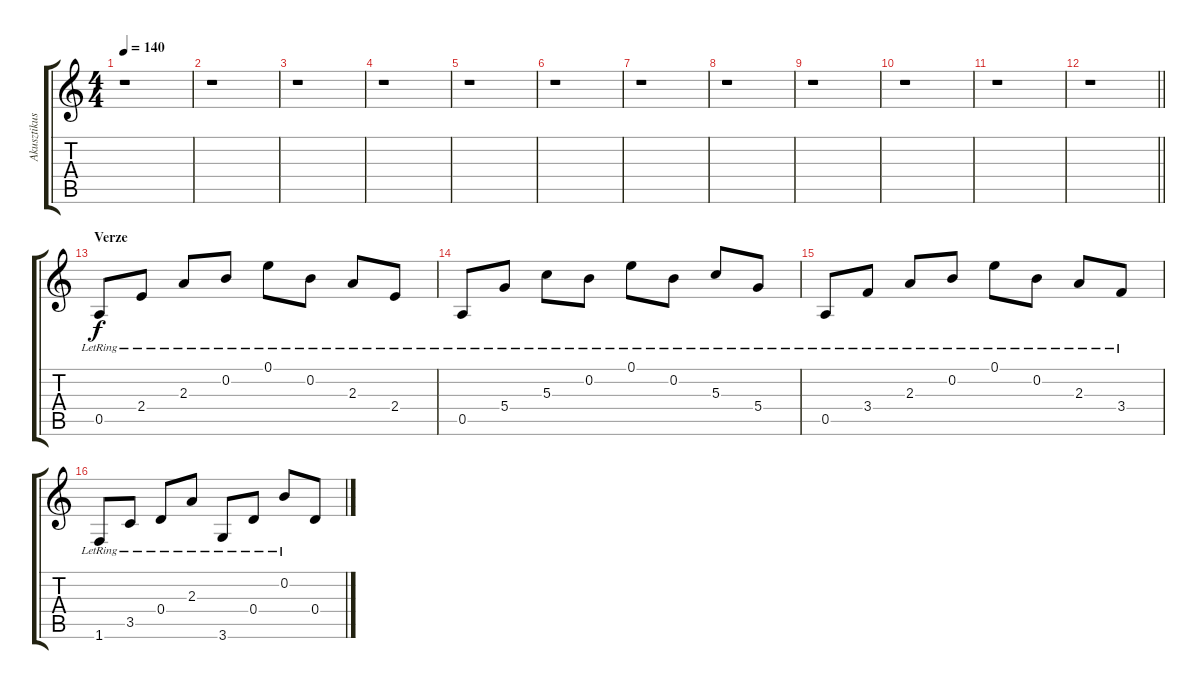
\track ("Akusztikus I" "Akusztikus") {instrument acousticguitarnylon}
\staff {score tabs}
\tuning (E4 B3 G3 D3 A2 E2) {hide}
\ts (4 4)
\tempo 140
\clef g2
\ks c
r.1{dy f} |
r.1 |
r.1 |
r.1 |
r.1 |
r.1 |
r.1 |
r.1 |
r.1 |
r.1 |
r.1 |
\barLineRight lightlight
r.1 |
\section ("" "Verze")
0.5{lr}.8 2.4{lr}.8 2.3{lr}.8 0.2{lr}.8 0.1{lr}.8 0.2{lr}.8 2.3{lr}.8 2.4{lr}.8 |
0.5{lr}.8 5.4{lr}.8 5.3{lr}.8 0.2{lr}.8 0.1{lr}.8 0.2{lr}.8 5.3{lr}.8 5.4{lr}.8 |
0.5{lr}.8 3.4{lr}.8 2.3{lr}.8 0.2{lr}.8 0.1{lr}.8 0.2{lr}.8 2.3{lr}.8 3.4{lr}.8 |
1.6{lr}.8 3.5{lr}.8 0.4{lr}.8 2.3{lr}.8 3.6{lr}.8 0.4{lr}.8 0.2{lr}.8 0.4.8
